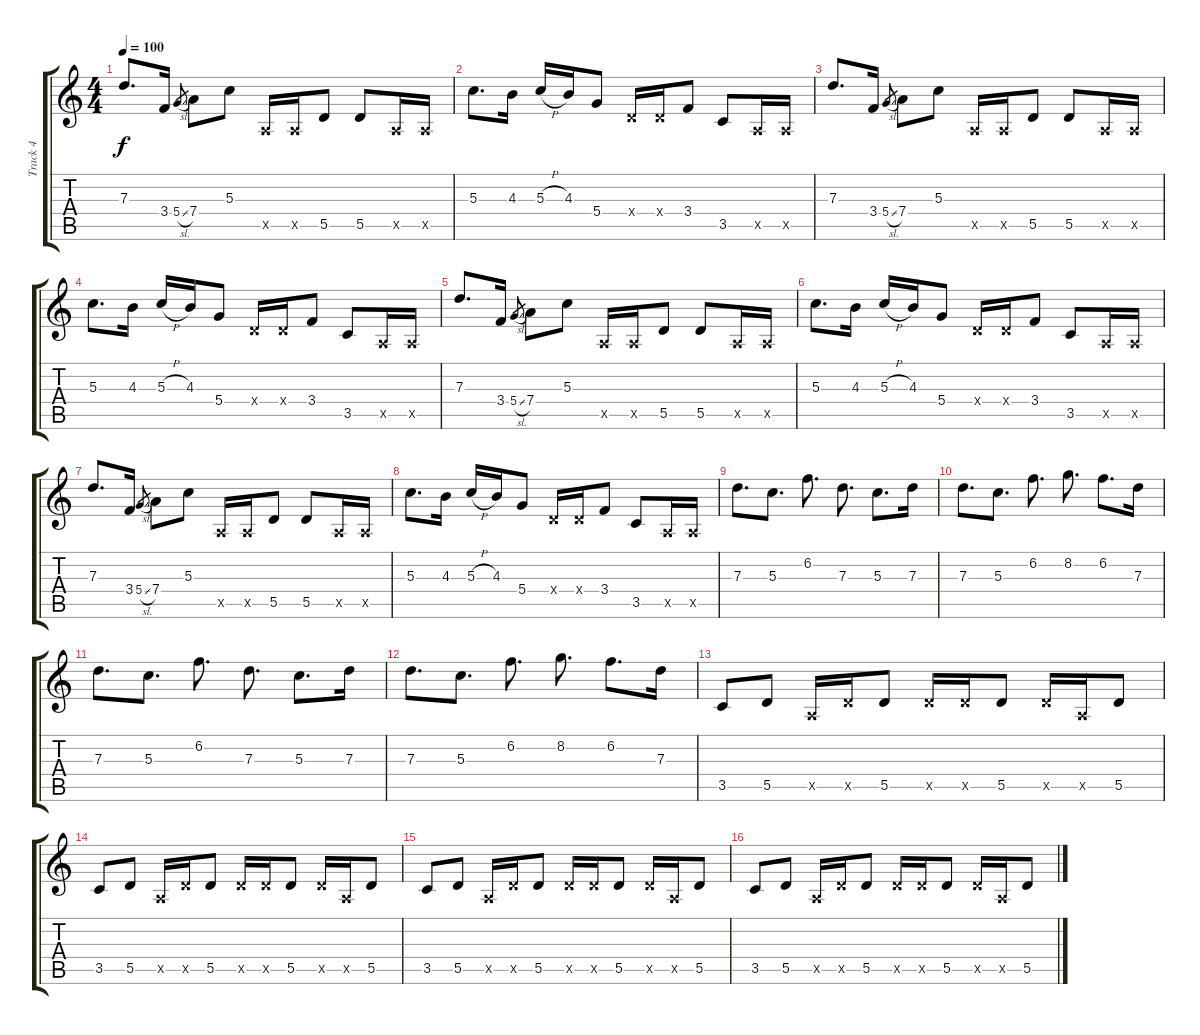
\track ("Track 4" "Track 4") {instrument overdrivenguitar}
\staff {score tabs}
\tuning (E4 B3 G3 D3 A2 E2) {hide}
\ts (4 4)
\tempo 100
\clef g2
\ks c
7.3.8{d dy f} 3.4.16 5.4{sl}.8{gr} 7.4.8 5.3.8 0.5{x}.16 0.5{x}.16 5.5.8 5.5.8 0.5{x}.16 0.5{x}.16 |
5.3.8{d} 4.3.16 5.3{h}.16 4.3.16 5.4.8 0.4{x}.16 0.4{x}.16 3.4.8 3.5.8 0.5{x}.16 0.5{x}.16 |
7.3.8{d} 3.4.16 5.4{sl}.8{gr} 7.4.8 5.3.8 0.5{x}.16 0.5{x}.16 5.5.8 5.5.8 0.5{x}.16 0.5{x}.16 |
5.3.8{d} 4.3.16 5.3{h}.16 4.3.16 5.4.8 0.4{x}.16 0.4{x}.16 3.4.8 3.5.8 0.5{x}.16 0.5{x}.16 |
7.3.8{d} 3.4.16 5.4{sl}.8{gr} 7.4.8 5.3.8 0.5{x}.16 0.5{x}.16 5.5.8 5.5.8 0.5{x}.16 0.5{x}.16 |
5.3.8{d} 4.3.16 5.3{h}.16 4.3.16 5.4.8 0.4{x}.16 0.4{x}.16 3.4.8 3.5.8 0.5{x}.16 0.5{x}.16 |
7.3.8{d} 3.4.16 5.4{sl}.8{gr} 7.4.8 5.3.8 0.5{x}.16 0.5{x}.16 5.5.8 5.5.8 0.5{x}.16 0.5{x}.16 |
5.3.8{d} 4.3.16 5.3{h}.16 4.3.16 5.4.8 0.4{x}.16 0.4{x}.16 3.4.8 3.5.8 0.5{x}.16 0.5{x}.16 |
7.3.8{d} 5.3.8{d} 6.2.8{d} 7.3.8{d} 5.3.8{d} 7.3.16 |
7.3.8{d} 5.3.8{d} 6.2.8{d} 8.2.8{d} 6.2.8{d} 7.3.16 |
7.3.8{d} 5.3.8{d} 6.2.8{d} 7.3.8{d} 5.3.8{d} 7.3.16 |
7.3.8{d} 5.3.8{d} 6.2.8{d} 8.2.8{d} 6.2.8{d} 7.3.16 |
3.5.8 5.5.8 0.5{x}.16 5.5{x}.16 5.5.8 5.5{x}.16 5.5{x}.16 5.5.8 5.5{x}.16 0.5{x}.16 5.5.8 |
3.5.8 5.5.8 0.5{x}.16 5.5{x}.16 5.5.8 5.5{x}.16 5.5{x}.16 5.5.8 5.5{x}.16 0.5{x}.16 5.5.8 |
3.5.8 5.5.8 0.5{x}.16 5.5{x}.16 5.5.8 5.5{x}.16 5.5{x}.16 5.5.8 5.5{x}.16 0.5{x}.16 5.5.8 |
3.5.8 5.5.8 0.5{x}.16 5.5{x}.16 5.5.8 5.5{x}.16 5.5{x}.16 5.5.8 5.5{x}.16 0.5{x}.16 5.5.8
